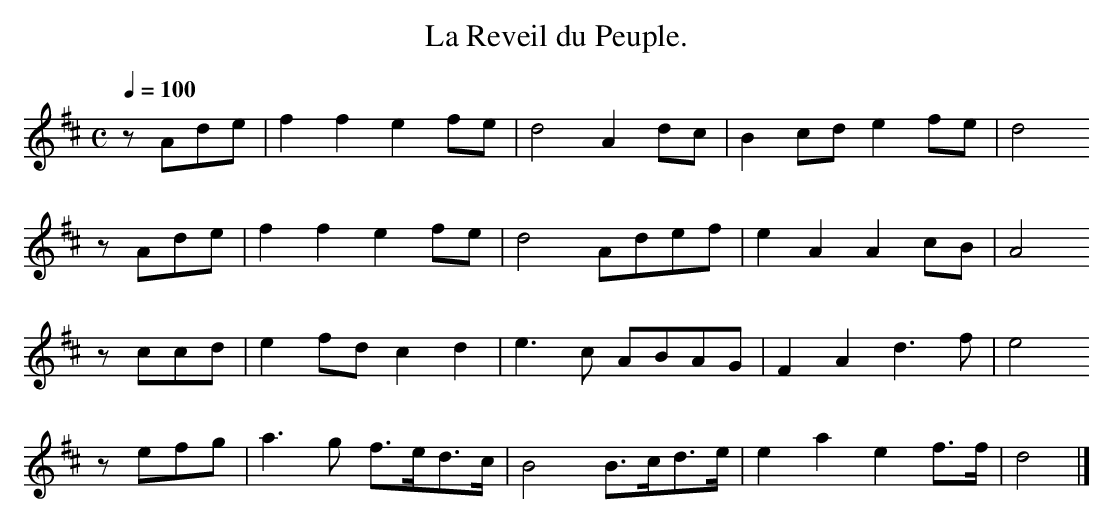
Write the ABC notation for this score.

X:1
T:La Reveil du Peuple.
M:C
L:1/8
Q:1/4=100
K:D
zAde|f2 f2 e2 fe |d4  A2 dc |B2 cd e2 fe |d4
zAde|f2 f2 e2 fe |d4  Adef |e2 A2 A2 cB |A4
zccd|e2 fd c2 d2 |e3c ABAG |F2 A2 d3  f |e4
zefg|a3  g f>ed>c|B4  B>cd>e|e2 a2 e2 f>f|d4|]
